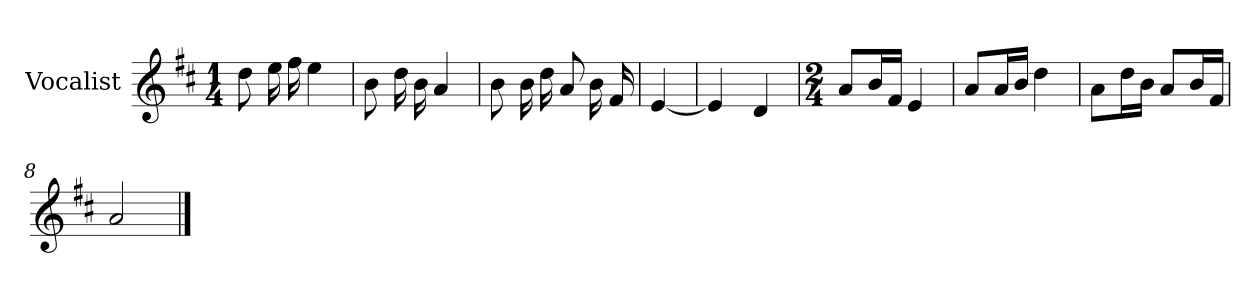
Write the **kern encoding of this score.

**kern
*part1
*staff1
*I"Vocalist
*k[f#c#]
*D:
*M1/4
=
8dd
16ee
16ff#
4ee
=1
8b
16dd
16b
4a
=2
8b
16b
16dd
8a
16b
16f#
=3
[4e
=4
4e]
4d
=5
*M2/4
8aL
16bL
16f#JJ
4e
=6
8aL
16aL
16bJJ
4dd
=7
8aL
16ddL
16bJJ
8aL
16bL
16f#JJ
=8
2a
==
*-
